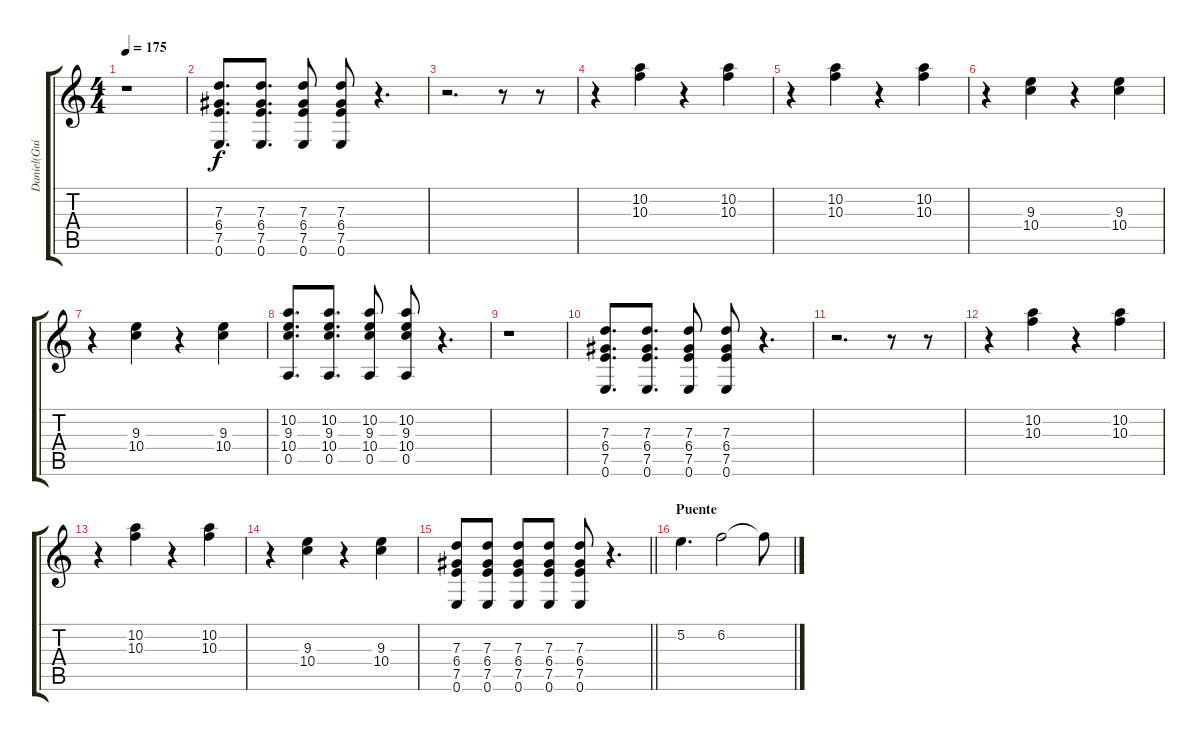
\track ("Daniel(Guitarra)" "Daniel(Gui") {instrument overdrivenguitar}
\staff {score tabs}
\tuning (E4 B3 G3 D3 A2 E2) {hide}
\ts (4 4)
\tempo 175
\clef g2
\ks c
r.1{dy f} |
(7.3 6.4 7.5 0.6).8{d} (7.3 6.4 7.5 0.6).8{d} (7.3 6.4 7.5 0.6).8 (7.3 6.4 7.5 0.6).8 r.4{d} |
r.2{d} r.8 r.8 |
r.4 (10.2 10.3).4 r.4 (10.2 10.3).4 |
r.4 (10.2 10.3).4 r.4 (10.2 10.3).4 |
r.4 (9.3 10.4).4 r.4 (9.3 10.4).4 |
r.4 (9.3 10.4).4 r.4 (9.3 10.4).4 |
(10.2 9.3 10.4 0.5).8{d volume 13} (10.2 9.3 10.4 0.5).8{d} (10.2 9.3 10.4 0.5).8 (10.2 9.3 10.4 0.5).8 r.4{d} |
r.1 |
(7.3 6.4 7.5 0.6).8{d} (7.3 6.4 7.5 0.6).8{d} (7.3 6.4 7.5 0.6).8 (7.3 6.4 7.5 0.6).8 r.4{d} |
r.2{d} r.8 r.8 |
r.4 (10.2 10.3).4 r.4 (10.2 10.3).4 |
r.4 (10.2 10.3).4 r.4 (10.2 10.3).4 |
r.4 (9.3 10.4).4 r.4 (9.3 10.4).4 |
\barLineRight lightlight
(7.3 6.4 7.5 0.6).8 (7.3 6.4 7.5 0.6).8 (7.3 6.4 7.5 0.6).8 (7.3 6.4 7.5 0.6).8 (7.3 6.4 7.5 0.6).8 r.4{d} |
\section ("" "Puente")
5.2.4{d} 6.2.2 6.2{t}.8
